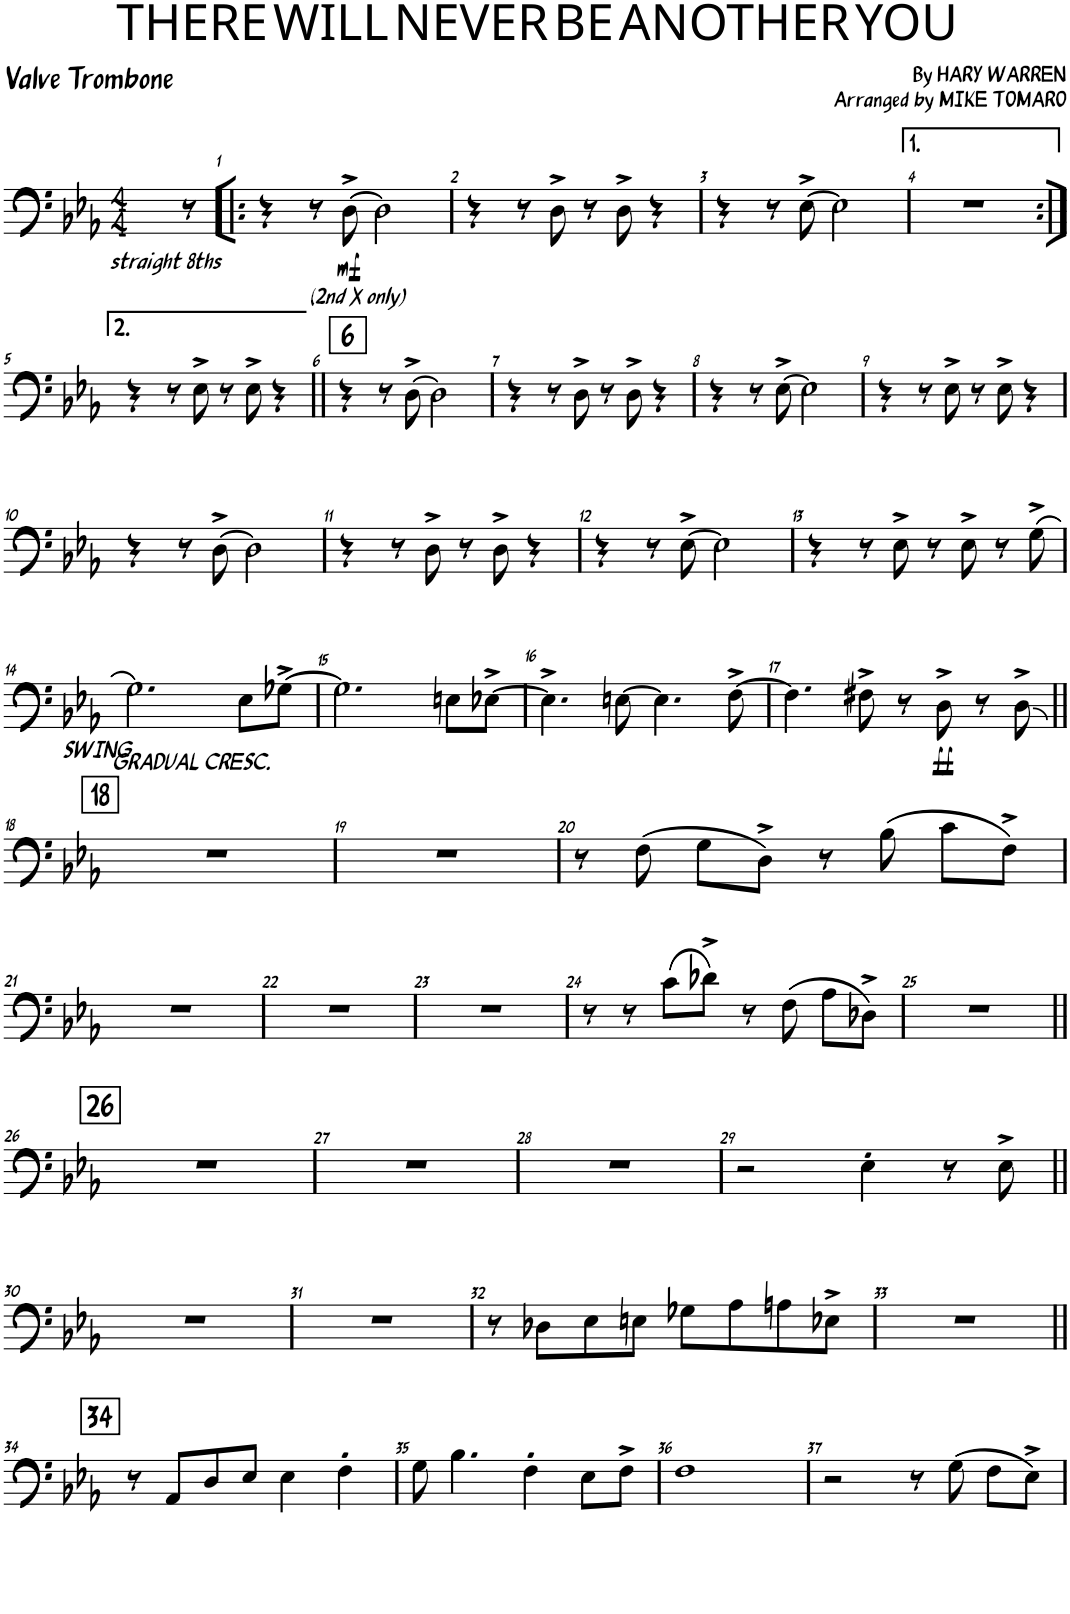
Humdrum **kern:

**kern	**dynam
*part1	*part1
*staff1	*staff1
*I"Piano	*
*I'Pno.	*
*clefF4	*
*k[b-e-a-]	*
*M4/4	*
=	=
!LO:TX:b:i:t=straight 8ths	!
8ryy	.
8r	.
=1!|:	=1!|:
4r	.
!LO:TX:b:i:t=(2nd X only)	!
8r	.
!	!LO:DY:b
[8D^\	mf
2D\]	.
=2	=2
4r	.
8r	.
8D^\	.
8r	.
8D^\	.
4r	.
=3	=3
4r	.
8r	.
[8E-^\	.
2E-\]	.
=4	=4
1r	.
!!LO:LB:g=z
=5:|!	=5:|!
4r	.
8r	.
8E-^\	.
8r	.
8E-^\	.
4r	.
!!LO:REH:place=s1:a:rj:fs=14:t=6
=6||	=6||
4r	.
8r	.
[8D^\	.
2D\]	.
=7	=7
4r	.
8r	.
8D^\	.
8r	.
8D^\	.
4r	.
=8	=8
4r	.
8r	.
[8E-^\	.
2E-\]	.
=9	=9
4r	.
8r	.
8E-^\	.
8r	.
8E-^\	.
4r	.
!!LO:LB:g=z
=10	=10
4r	.
8r	.
[8D^\	.
2D\]	.
=11	=11
4r	.
8r	.
8D^\	.
8r	.
8D^\	.
4r	.
=12	=12
4r	.
8r	.
[8E-^\	.
2E-\]	.
=13	=13
4r	.
8r	.
8E-^\	.
8r	.
8E-^\	.
8r	.
(8G^\	.
!!LO:LB:g=z
=14	=14
!LO:TX:b:i:t=GRADUAL CRESC.	!
!LO:TX:b:i:t=SWING	!
2.G\)	.
8E-\L	.
[8G-X^\J	.
=15	=15
2.G-\]	.
8En\L	.
[8E-X^\J	.
=16	=16
4.E-^\]	.
[8En\	.
4.E\]	.
[8F^\	.
=17	=17
4.F\]	.
8F#X^\	.
8r	.
!	!LO:DY:b
8D^\	ff
8r	.
8D^\	.
!!LO:LB:g=z
!!LO:REH:place=s1:a:rj:fs=14:t=18
=18||	=18||
1r	.
=19	=19
1r	.
=20	=20
8r	.
(8F\	.
8G\L	.
8D^\J)	.
8r	.
(8B-\	.
8c\L	.
8F^\J)	.
!!LO:LB:g=z
=21	=21
1r	.
=22	=22
1r	.
=23	=23
1r	.
=24	=24
8r	.
8r	.
(8c\L	.
8d-X^\J)	.
8r	.
(8F\	.
8A-\L	.
8D-X^\J)	.
=25	=25
1r	.
!!LO:LB:g=z
!!LO:REH:place=s1:a:rj:fs=14:t=26
=26||	=26||
1r	.
=27	=27
1r	.
=28	=28
1r	.
=29	=29
2r	.
4E-'\	.
8r	.
8E-^\	.
!!LO:LB:g=z
=30||	=30||
1r	.
=31	=31
1r	.
=32	=32
8r	.
8D-X\L	.
8E-\	.
8En\J	.
8G-X\L	.
8A-\	.
8An\	.
8E-X^\J	.
=33	=33
1r	.
!!LO:LB:g=z
!!LO:REH:place=s1:a:rj:fs=14:t=34
=34||	=34||
8r	.
8AA-/L	.
8D/	.
8E-/J	.
4E-\	.
4F'\	.
=35	=35
8G\	.
4.B-\	.
4F'\	.
8E-\L	.
8F^\J	.
=36	=36
1F	.
=37	=37
2r	.
8r	.
(8G\	.
8F\L	.
8E-^\J)	.
=	=
*-	*-
